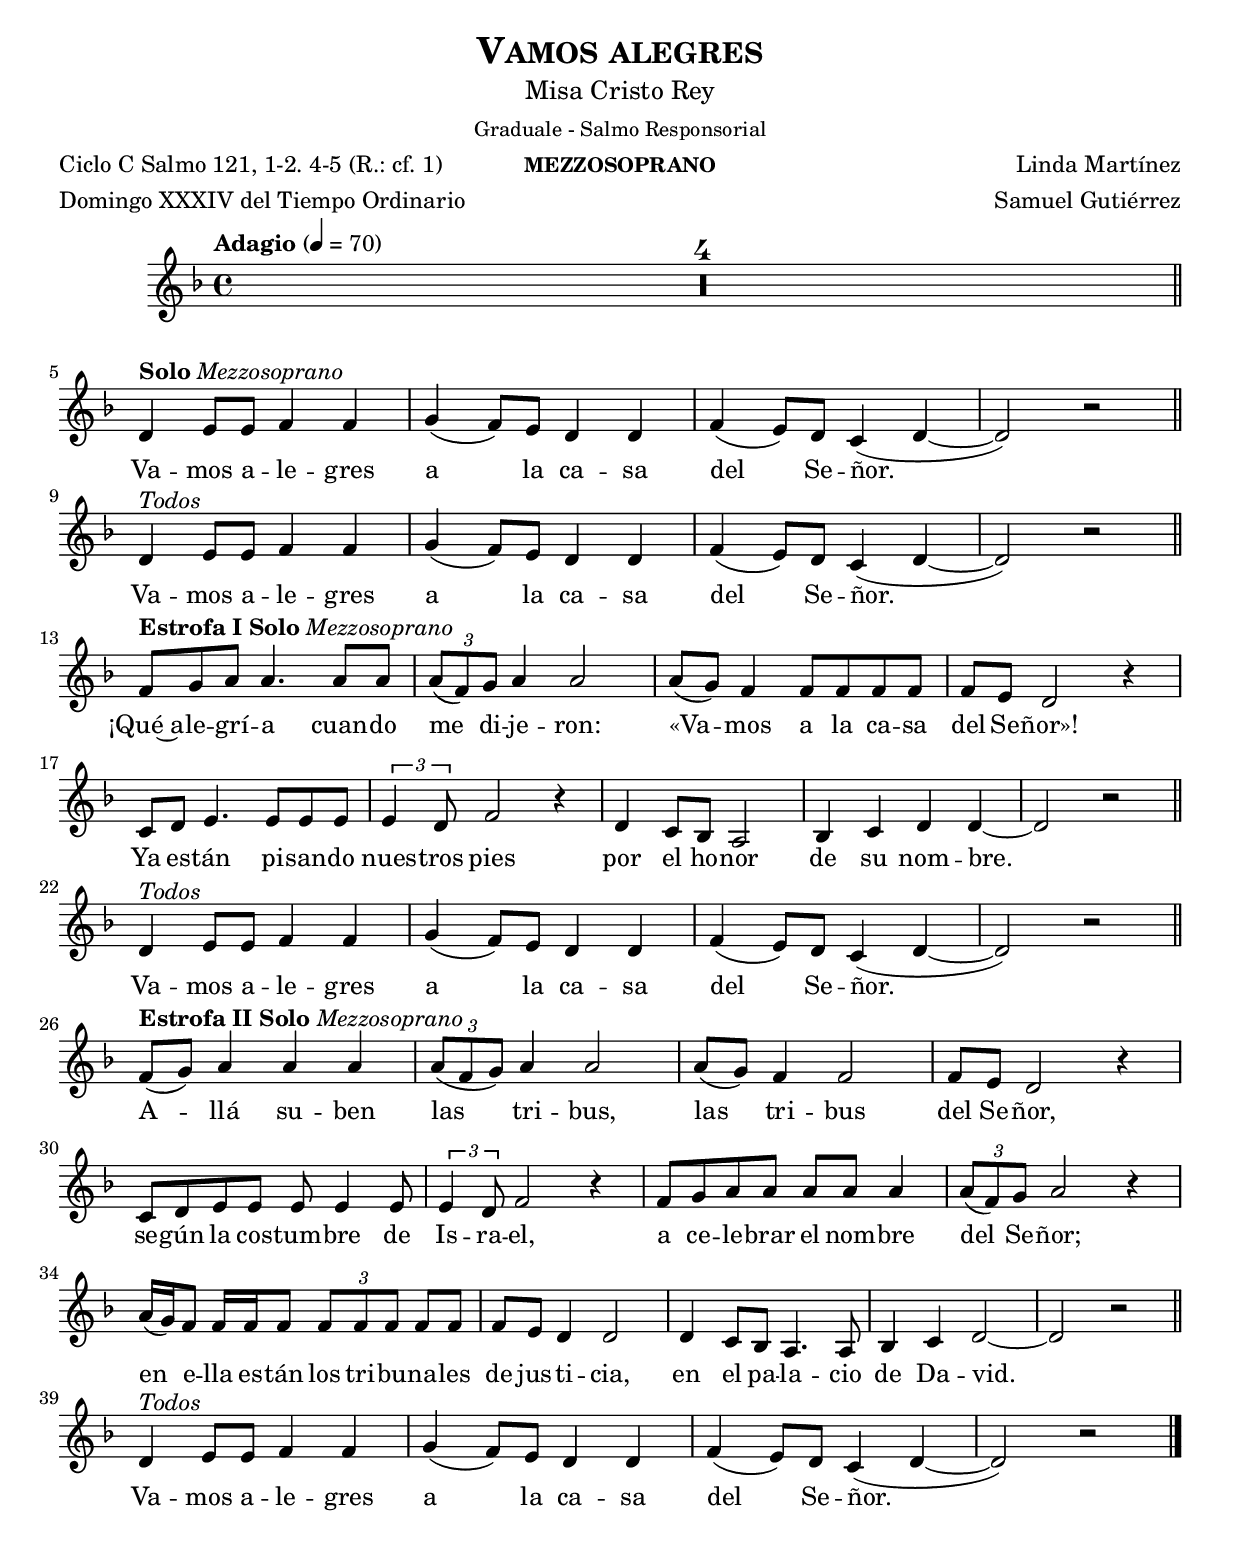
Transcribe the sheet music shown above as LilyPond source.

%  Melodia responsorial - Melody inspired by the compositions of Pbro Lucien Deiss
%  Music and accompaniment by serachsam

\language "espanol"
\version "2.23.2"

% --- Global parameters
particle = 1
jump = \break

% --- Includes
\include "global.ily"
soprano_music_a = \relative do' {
  \compressEmptyMeasures
  \dynamicUp

  R1*4 | #(if (= particle 1) jump "") % 4
  re4^\markup{ \bold "Solo" \italic "Mezzosoprano" } mi fa2 |
  sol4 fa8 mi re2 |
  fa4 mi8 re do4 re4~ |
  re2 r | #(if (= particle 1) jump "") % 8
  re4^\markup{ \italic "Todos" } mi fa2 |
  sol4 fa8 mi re2 |
  fa4 mi8 re do4 re4~ |
  re2 r | #(if (= particle 1) jump "") % 12
  fa8^\markup{ \bold "Estrofa I Solo" \italic "Mezzosoprano" } sol la la la la la4 |
  \tuplet 3/2 {la8 fa sol} la4 la r |
  la8( sol) fa4 fa8 fa fa fa |
  fa fa fa mi re2~ |
  re2 r | #(if (= particle 1) jump "")
  re4^\markup{ \italic "Todos" } mi fa2 |
  sol4 fa8 mi re2 |
  fa4 mi8 re do4 re4~ |
  re2 r | #(if (= particle 1) jump "") % 20
  fa8^\markup{ \bold "Estrofa II Solo" \italic "Mezzosoprano" } sol la la4. la8 la |
  \tuplet 3/2 {la8 fa sol} la4 la2 |
  la8 sol fa4 fa2 |
  fa8( mi) re4 re2 | #(if (= particle 1) jump "") %24
  do8( re) mi mi4 mi8 mi mi |
  \tuplet 3/2 { mi4 re8 } fa4 fa2 |
  re4 do8 sib la2 |
  sib4 do re4 re~ | 
  re2 r | #(if (= particle 1) jump "") %28
  re4^\markup{ \italic "Todos" } mi fa2 |
  sol4 fa8 mi re2 |
  fa4 mi8 re do4 re4~ |
  re2 r | #(if (= particle 1) jump "") % 32
  fa8^\markup{ \bold "Estrofa III Solo" \italic "Mezzosoprano" }( sol) la la4. la16 la la8 |
  \tuplet 3/2 {la8 fa sol} la2 r4 |
  la8( sol) fa4 fa4 fa8 fa |
  fa8 mi re4 re2 | #(if (= particle 1) jump "") % 36
  do8( re) mi mi mi mi mi mi |
  \tuplet 3/2 { mi4 re8 } fa4 fa2 |
  re4 do8( sib) la4 la |
  sib4( do) re re~ | 
  re2 r | #(if (= particle 1) jump "") % 40
  re4^\markup{ \italic "Todos" } mi fa2 |
  sol4 fa8 mi re2 |
  fa4 mi8 re do4 re4~ |
  re2 r | #(if (= particle 1) jump "") % 44
  fa8^\markup{\bold "Estrofa IV Solo" \italic "Mezzosoprano" } sol la4 la8 la16 la la la la8 |
  \tuplet 3/2 {la8 fa sol} la4 la2 |
  la8( sol) fa4 fa fa8 fa |
  fa8 mi re4 re2 | #(if (= particle 1) jump "") % 48
  do8 re mi mi mi mi mi mi |
  \tuplet 3/2 { mi4 re8 } fa2 r4 |
  re4 do8( sib) la4. la8 |
  sib4 do re2~ | 
  re2 r | #(if (= particle 1) jump "") % 52
  re4^\markup{ \italic "Todos" } mi fa2 |
  sol4 fa8 mi re2 |
  fa4 mi8 re do4 re4~ |
  re2 r |
}

soprano_lyrics_a = \lyricmode {
  El Se -- ñor es mi pas -- tor, na -- da me fal -- ta.
  El Se -- ñor es mi pas -- tor, na -- da me fal -- ta.

  El Se -- ñor es mi pas -- tor, na -- da me fal -- ta:
  en ver -- des pra -- de -- ras me~ha -- ce re -- cos -- tar.

  El Se -- ñor es mi pas -- tor, na -- da me fal -- ta.

  Me con -- du -- ce ha -- cia fuen -- tes tran -- qui -- las
  y re -- pa -- ra mis fuer -- zas;
  me guí -- a por el sen -- de -- ro jus -- to,
  por el ho -- nor de su nom -- bre.

  El Se -- ñor es mi pas -- tor, na -- da me fal -- ta.

  Pre -- pa -- ras u -- na me -- sa an -- te mí,
  en -- fren -- te de mis e -- ne -- mi -- gos;
  me un -- ges la ca -- be -- za con per -- fu -- me,
  y mi co -- pa re -- bo -- sa.

  El Se -- ñor es mi pas -- tor, na -- da me fal -- ta.

  Tu bon -- dad y~tu mi -- se -- ri -- cor -- dia me a -- com -- pa -- ñan,
  to -- dos los dí -- as de mi vi -- da,
  y~ha -- bi -- ta -- ré en la ca -- sa del Se -- ñor,
  por a -- ños sin tér -- mi -- no.

  El Se -- ñor es mi pas -- tor, na -- da me fal -- ta.
}

soprano_music_b = \relative do' {
  \compressEmptyMeasures
  \dynamicUp

  R1*4 | #(if (= particle 1) jump "") % 4
  re4^\markup{ \bold "Solo" \italic "Mezzosoprano" } mi fa2 |
  sol4 fa8 mi re4 re |
  fa4 mi8 re do4( re4~ |
  re2) r | #(if (= particle 1) jump "") % 8
  re4^\markup{ \italic "Todos" } mi fa2 |
  sol4 fa8 mi re4 re |
  fa4 mi8 re do4( re4~ |
  re2) r | #(if (= particle 1) jump "") % 12
  fa8^\markup{ \bold "Estrofa I Solo" \italic "Mezzosoprano" } sol la la la la la la |
  \tuplet 3/2 {la8 fa sol} la2 r4 |
  la8 sol fa4 fa8 fa fa fa |
  fa fa fa mi re2~ | 
  re2 r | #(if (= particle 1) jump "") % 16
  re4^\markup{ \italic "Todos" } mi fa2 |
  sol4 fa8 mi re4 re |
  fa4 mi8 re do4( re4~ |
  re2) r | #(if (= particle 1) jump "") % 20
  fa8^\markup{ \bold "Estrofa II Solo" \italic "Mezzosoprano" } sol la la la la la la |
  \tuplet 3/2 {la8 fa sol} la4 la2 |
  la8 sol fa fa fa4 fa |
  fa8 mi re4 re2 | #(if (= particle 1) jump "") % 24
  re4 do8 sib la4. la8 |
  sib4( do) re2~ | 
  re2 r | #(if (= particle 1) jump "") % 26
  re4^\markup{ \italic "Todos" } mi fa2 |
  sol4 fa8 mi re4 re |
  fa4 mi8 re do4( re4~ |
  re2) r | #(if (= particle 1) jump "") % 30
  fa8^\markup{ \bold "Estrofa III Solo" \italic "Mezzosoprano" } sol la la la la la4 |
  \tuplet 3/2 {la8( fa) sol} la4 la2 |
  la8 sol fa fa fa fa fa fa |
  fa8 mi re4 re2 | #(if (= particle 1) jump "") % 34
  re4 do8 sib la4 la8 la |
  sib4 do re2~ | 
  re2 r | #(if (= particle 1) jump "") % 36
  re4^\markup{ \italic "Todos" } mi fa2 |
  sol4 fa8 mi re4 re |
  fa4 mi8 re do4( re4~ |
  re2) r |
}

soprano_lyrics_b = \lyricmode {
  El Se -- ñor rei -- na, ves -- ti -- do de ma -- jes -- tad.
  El Se -- ñor rei -- na, ves -- ti -- do de ma -- jes -- tad.

  El Se -- ñor rei -- na, ves -- ti -- do de ma -- jes -- tad,
  el Se -- ñor, ves -- ti -- do~y ce -- ñi -- do de po -- der.

  El Se -- ñor rei -- na, ves -- ti -- do de ma -- jes -- tad.

  A -- sí~es -- tá fir -- me el or -- be y no va -- ci -- la.
  Tu tro -- no~es -- tá fir -- me des -- de siem -- pre,
  y tú e -- res e -- ter -- no.

  El Se -- ñor rei -- na, ves -- ti -- do de ma -- jes -- tad.

  Tus man -- da -- tos son fie -- les y se -- gu -- ros;
  la san -- ti -- dad es~el a -- dor -- no de tu ca -- sa,
  Se -- ñor, por dí -- as sin tér -- mi -- no.

  El Se -- ñor rei -- na, ves -- ti -- do de ma -- jes -- tad.
}

soprano_music_c = \relative do' {
  \compressEmptyMeasures
  \dynamicUp

  R1*4 | #(if (= particle 1) jump "") % 4
  re4^\markup{ \bold "Solo" \italic "Mezzosoprano" } mi8 mi fa4 fa |
  sol4( fa8) mi re4 re |
  fa4( mi8) re do4( re4~ |
  re2) r | #(if (= particle 1) jump "") % 8
  re4^\markup{ \italic "Todos" } mi8 mi fa4 fa |
  sol4( fa8) mi re4 re |
  fa4( mi8) re do4( re4~ |
  re2) r | #(if (= particle 1) jump "") % 12
  fa8^\markup{ \bold "Estrofa I Solo" \italic "Mezzosoprano" } sol la la4. la8 la |
  \tuplet 3/2 {la8( fa) sol} la4 la2 |
  la8( sol) fa4 fa8 fa fa fa |
  fa8 mi re2 r4 | #(if (= particle 1) jump "") % 16
  do8 re mi4. mi8 mi mi |
  \tuplet 3/2 { mi4 re8 } fa2 r4 |
  re4 do8 sib la2 |
  sib4 do re4 re~ | 
  re2 r | #(if (= particle 1) jump "") % 20
  re4^\markup{ \italic "Todos" } mi8 mi fa4 fa |
  sol4( fa8) mi re4 re |
  fa4( mi8) re do4( re4~ |
  re2) r | #(if (= particle 1) jump "") % 24
  fa8(^\markup{\bold "Estrofa II Solo" \italic "Mezzosoprano" } sol) la4 la la |
  \tuplet 3/2 {la8( fa sol)} la4 la2 |
  la8( sol) fa4 fa2 |
  fa8 mi re2 r4 | #(if (= particle 1) jump "") % 28
  do8 re mi mi mi mi4 mi8 |
  \tuplet 3/2 { mi4 re8 } fa2 r4 |
  fa8 sol la la la la la4 |
  \tuplet 3/2 {la8( fa) sol} la2 r4 | #(if (= particle 1) jump "") % 32
  la16( sol) fa8 fa16 fa fa8 \tuplet 3/2 {fa8 fa fa} fa fa |
  fa8 mi re4 re2 |
  re4 do8 sib la4. la8 |
  sib4 do re2~ | 
  re2 r | #(if (= particle 1) jump "") % 36
  re4^\markup{ \italic "Todos" } mi8 mi fa4 fa |
  sol4( fa8) mi re4 re |
  fa4( mi8) re do4( re4~ |
  re2) r |
}

soprano_lyrics_c = \lyricmode {
  Va -- mos a -- le -- gres a  la ca -- sa del Se -- ñor.
  Va -- mos a -- le -- gres a  la ca -- sa del Se -- ñor.

  ¡Qué~a -- le -- grí -- a cuan -- do me di -- je -- ron:
  «Va -- mos a la ca -- sa del Se -- ñor»!
  Ya es -- tán pi -- san -- do nues -- tros pies
  por el ho -- nor de su nom -- bre.

  Va -- mos a -- le -- gres a  la ca -- sa del Se -- ñor.

  A -- llá su -- ben las tri -- bus,
  las tri -- bus del Se -- ñor,
  se -- gún la cos -- tum -- bre de Is -- ra -- el,
  a ce -- le -- brar el nom -- bre del Se -- ñor;
  en e -- lla es -- tán los tri -- bu -- na -- les de jus -- ti -- cia,
  en el pa -- la -- cio de Da -- vid.

  Va -- mos a -- le -- gres a  la ca -- sa del Se -- ñor.
}


% --- Global size
% #(set-global-staff-size 20)

% --- Header
\header {
  title = \markup{\smallCaps \title_c}
  subtitle = \markup{\medium \subtitle}
  subsubtitle = \markup{\medium \subsubtitle}
  instrument = \markup{\caps "mezzosoprano"}
  poet = \markup{\left-column{\poet_c \plus}}
  composer = \markup{\right-column {\autor \arranger}}
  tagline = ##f
  breakbefore = ##t
}

% --- Music

% --- Harmony

% --- Sheet
\score {
  <<
    \new Staff { <<
      \set Staff.midiInstrument = #"oboe"
      \new Voice = "soprano" { << \global_c \soprano_music_c >> }
      \new Lyrics \lyricsto "soprano" { \soprano_lyrics_c }
    >> }
  >>
  \midi { }
  \layout { }
}

% --- Paper
\paper{
  #(set-default-paper-size "letter")
}
